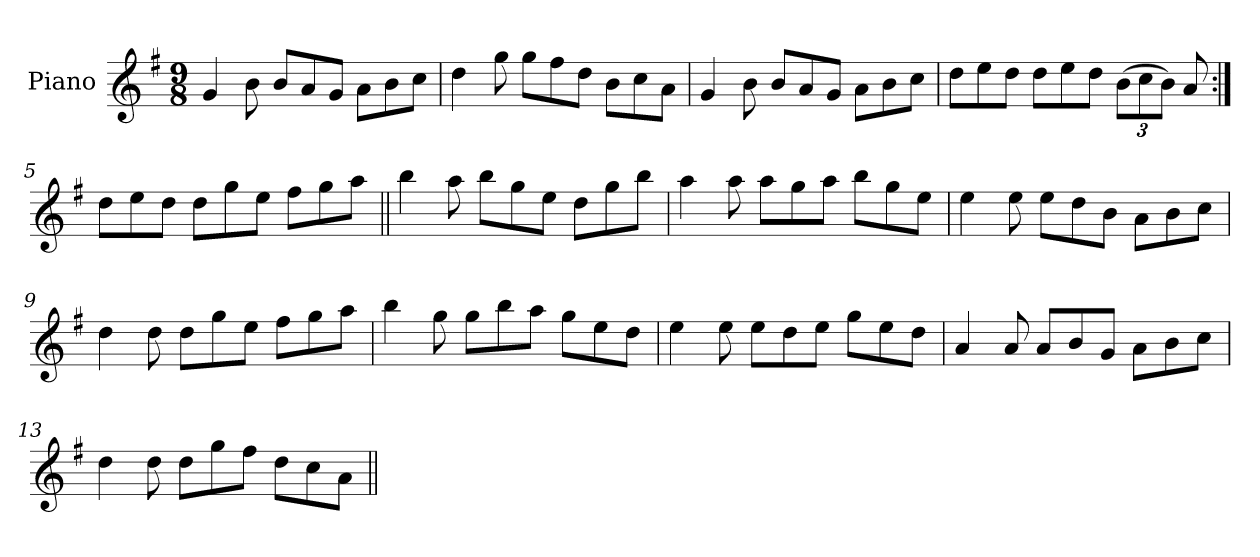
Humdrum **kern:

**kern
*part1
*staff1
*I"Piano
*I'Pno
*clefG2
*k[f#]
*G:
*M9/8
=1
4g/
8b\
8b/L
8a/
8g/J
8a\L
8b\
8cc\J
=2
4dd\
8gg\
8gg\L
8ff#\
8dd\J
8b\L
8cc\
8a\J
=3
4g/
8b\
8b/L
8a/
8g/J
8a\L
8b\
8cc\J
=4
8dd\L
8ee\
8dd\J
8dd\L
8ee\
8dd\J
(>12b\L
12cc\
12b\J)
8a/
=5:|!
8dd\L
8ee\
8dd\J
8dd\L
8gg\
8ee\J
8ff#\L
8gg\
8aa\J
=6||
4bb\
8aa\
8bb\L
8gg\
8ee\J
8dd\L
8gg\
8bb\J
=7
4aa\
8aa\
8aa\L
8gg\
8aa\J
8bb\L
8gg\
8ee\J
=8
4ee\
8ee\
8ee\L
8dd\
8b\J
8a\L
8b\
8cc\J
=9
4dd\
8dd\
8dd\L
8gg\
8ee\J
8ff#\L
8gg\
8aa\J
=10
4bb\
8gg\
8gg\L
8bb\
8aa\J
8gg\L
8ee\
8dd\J
=11
4ee\
8ee\
8ee\L
8dd\
8ee\J
8gg\L
8ee\
8dd\J
=12
4a/
8a/
8a/L
8b/
8g/J
8a\L
8b\
8cc\J
=13
4dd\
8dd\
8dd\L
8gg\
8ff#\J
8dd\L
8cc\
8a\J
=||
*-
